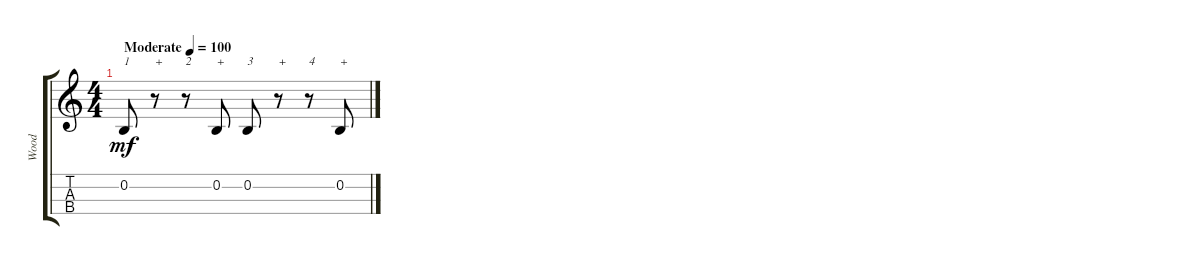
\track ("Wood" "Wood") {instrument woodblock}
\staff {score tabs}
\tuning (E4 B3 G3 D3) {hide}
\ts (4 4)
\tempo (100 "Moderate")
\clef g2
\ks c
0.2.8{txt "1" dy mf instrument woodblock} r.8{txt "+"} r.8{txt "2"} 0.2.8{txt "+"} 0.2.8{txt "3"} r.8{txt "+"} r.8{txt "4"} 0.2.8{txt "+"}
